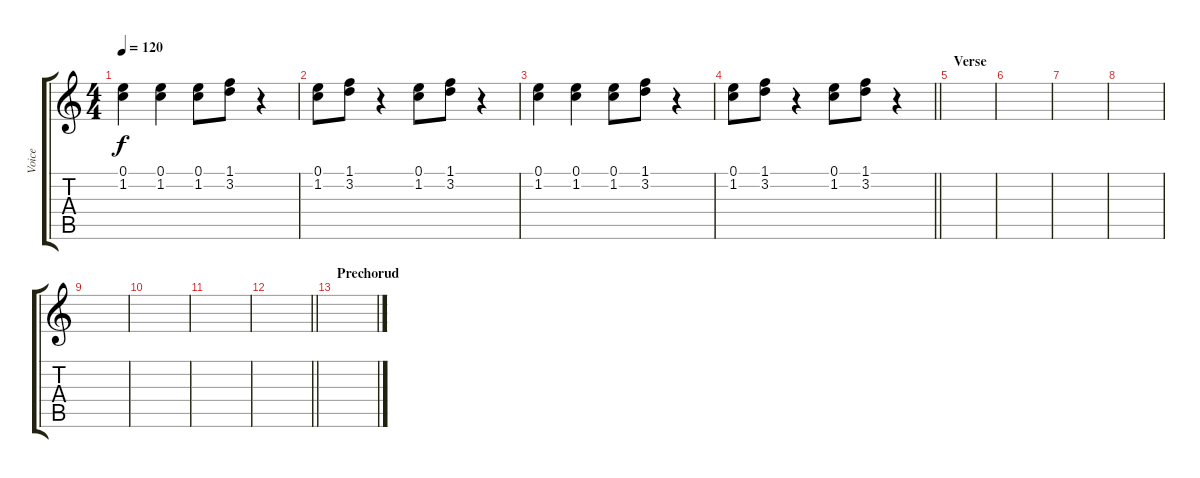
\track ("Voice" "Voice") {instrument acousticguitarsteel}
\staff {score tabs}
\tuning (E4 B3 G3 D3 A2 E2) {hide}
\ts (4 4)
\tempo 120
\clef g2
\ks c
(0.1 1.2).4{dy f} (0.1 1.2).4 (0.1 1.2).8 (1.1 3.2).8 r.4 |
(0.1 1.2).8 (1.1 3.2).8 r.4 (0.1 1.2).8 (1.1 3.2).8 r.4 |
(0.1 1.2).4 (0.1 1.2).4 (0.1 1.2).8 (1.1 3.2).8 r.4 |
\barLineRight lightlight
(0.1 1.2).8 (1.1 3.2).8 r.4 (0.1 1.2).8 (1.1 3.2).8 r.4 |
\section ("" "Verse")
|
|
|
|
|
|
|
\barLineRight lightlight
|
\section ("" "Prechorud")
